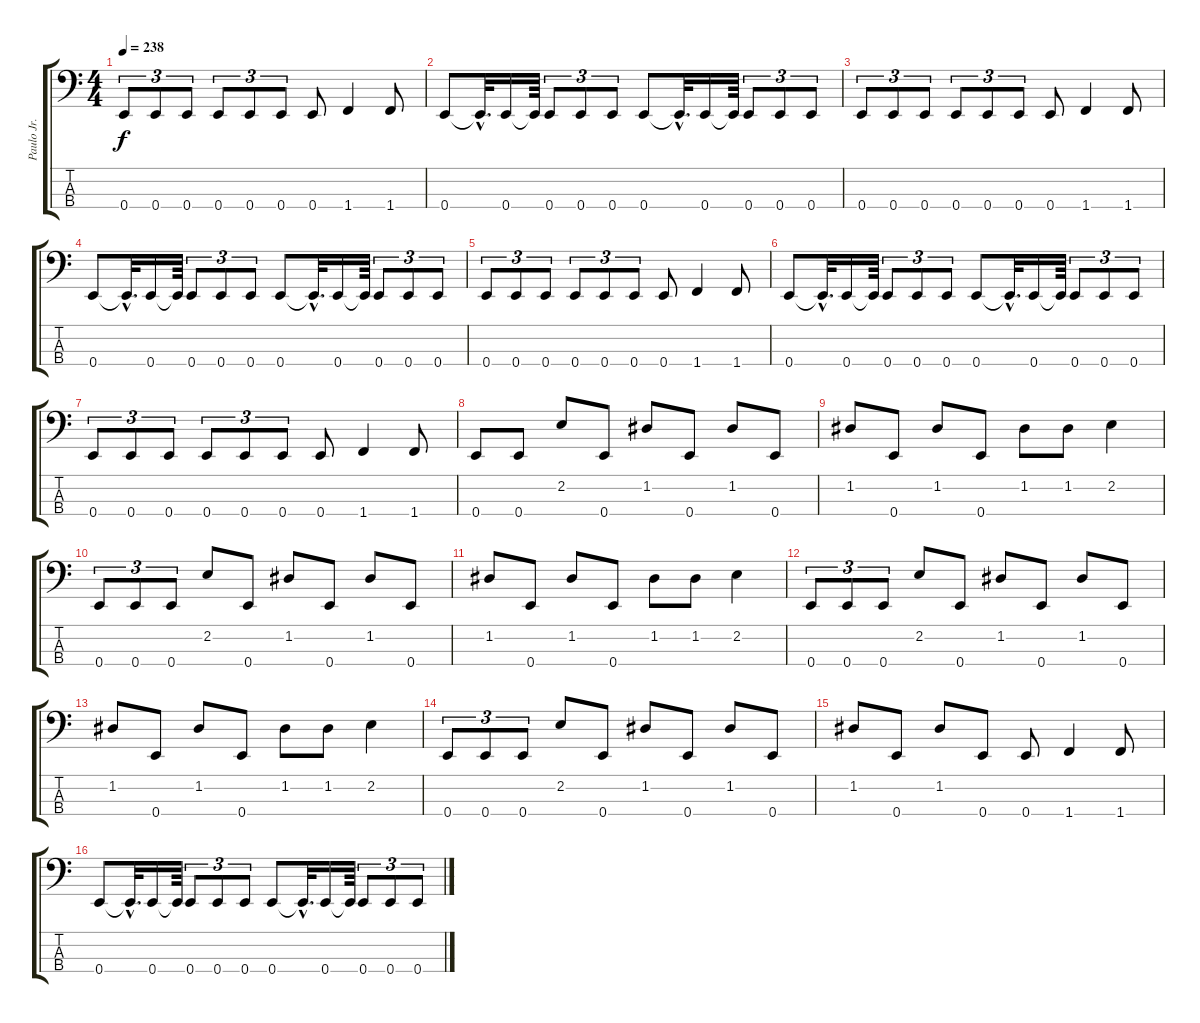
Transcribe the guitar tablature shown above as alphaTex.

\track ("Paulo Jr." "Paulo Jr.") {instrument electricbasspick}
\staff {score tabs}
\tuning (G2 D2 A1 E1) {hide}
\ts (4 4)
\tempo 238
\clef f4
\ks c
0.4.8{tu (3 2) dy f} 0.4.8{tu (3 2)} 0.4.8{tu (3 2)} 0.4.8{tu (3 2)} 0.4.8{tu (3 2)} 0.4.8{tu (3 2)} 0.4.8 1.4.4 1.4.8 |
0.4.8 0.4{hac t}.32{d} 0.4.16 0.4{t}.64 0.4.8{tu (3 2)} 0.4.8{tu (3 2)} 0.4.8{tu (3 2)} 0.4.8 0.4{hac t}.32{d} 0.4.16 0.4{t}.64 0.4.8{tu (3 2)} 0.4.8{tu (3 2)} 0.4.8{tu (3 2)} |
0.4.8{tu (3 2)} 0.4.8{tu (3 2)} 0.4.8{tu (3 2)} 0.4.8{tu (3 2)} 0.4.8{tu (3 2)} 0.4.8{tu (3 2)} 0.4.8 1.4.4 1.4.8 |
0.4.8 0.4{hac t}.32{d} 0.4.16 0.4{t}.64 0.4.8{tu (3 2)} 0.4.8{tu (3 2)} 0.4.8{tu (3 2)} 0.4.8 0.4{hac t}.32{d} 0.4.16 0.4{t}.64 0.4.8{tu (3 2)} 0.4.8{tu (3 2)} 0.4.8{tu (3 2)} |
0.4.8{tu (3 2)} 0.4.8{tu (3 2)} 0.4.8{tu (3 2)} 0.4.8{tu (3 2)} 0.4.8{tu (3 2)} 0.4.8{tu (3 2)} 0.4.8 1.4.4 1.4.8 |
0.4.8 0.4{hac t}.32{d} 0.4.16 0.4{t}.64 0.4.8{tu (3 2)} 0.4.8{tu (3 2)} 0.4.8{tu (3 2)} 0.4.8 0.4{hac t}.32{d} 0.4.16 0.4{t}.64 0.4.8{tu (3 2)} 0.4.8{tu (3 2)} 0.4.8{tu (3 2)} |
0.4.8{tu (3 2)} 0.4.8{tu (3 2)} 0.4.8{tu (3 2)} 0.4.8{tu (3 2)} 0.4.8{tu (3 2)} 0.4.8{tu (3 2)} 0.4.8 1.4.4 1.4.8 |
0.4.8 0.4.8 2.2.8 0.4.8 1.2.8 0.4.8 1.2.8 0.4.8 |
1.2.8 0.4.8 1.2.8 0.4.8 1.2.8 1.2.8 2.2.4 |
0.4.8{tu (3 2)} 0.4.8{tu (3 2)} 0.4.8{tu (3 2)} 2.2.8 0.4.8 1.2.8 0.4.8 1.2.8 0.4.8 |
1.2.8 0.4.8 1.2.8 0.4.8 1.2.8 1.2.8 2.2.4 |
0.4.8{tu (3 2)} 0.4.8{tu (3 2)} 0.4.8{tu (3 2)} 2.2.8 0.4.8 1.2.8 0.4.8 1.2.8 0.4.8 |
1.2.8 0.4.8 1.2.8 0.4.8 1.2.8 1.2.8 2.2.4 |
0.4.8{tu (3 2)} 0.4.8{tu (3 2)} 0.4.8{tu (3 2)} 2.2.8 0.4.8 1.2.8 0.4.8 1.2.8 0.4.8 |
1.2.8 0.4.8 1.2.8 0.4.8 0.4.8 1.4.4 1.4.8 |
0.4.8 0.4{hac t}.32{d} 0.4.16 0.4{t}.64 0.4.8{tu (3 2)} 0.4.8{tu (3 2)} 0.4.8{tu (3 2)} 0.4.8 0.4{hac t}.32{d} 0.4.16 0.4{t}.64 0.4.8{tu (3 2)} 0.4.8{tu (3 2)} 0.4.8{tu (3 2)}
